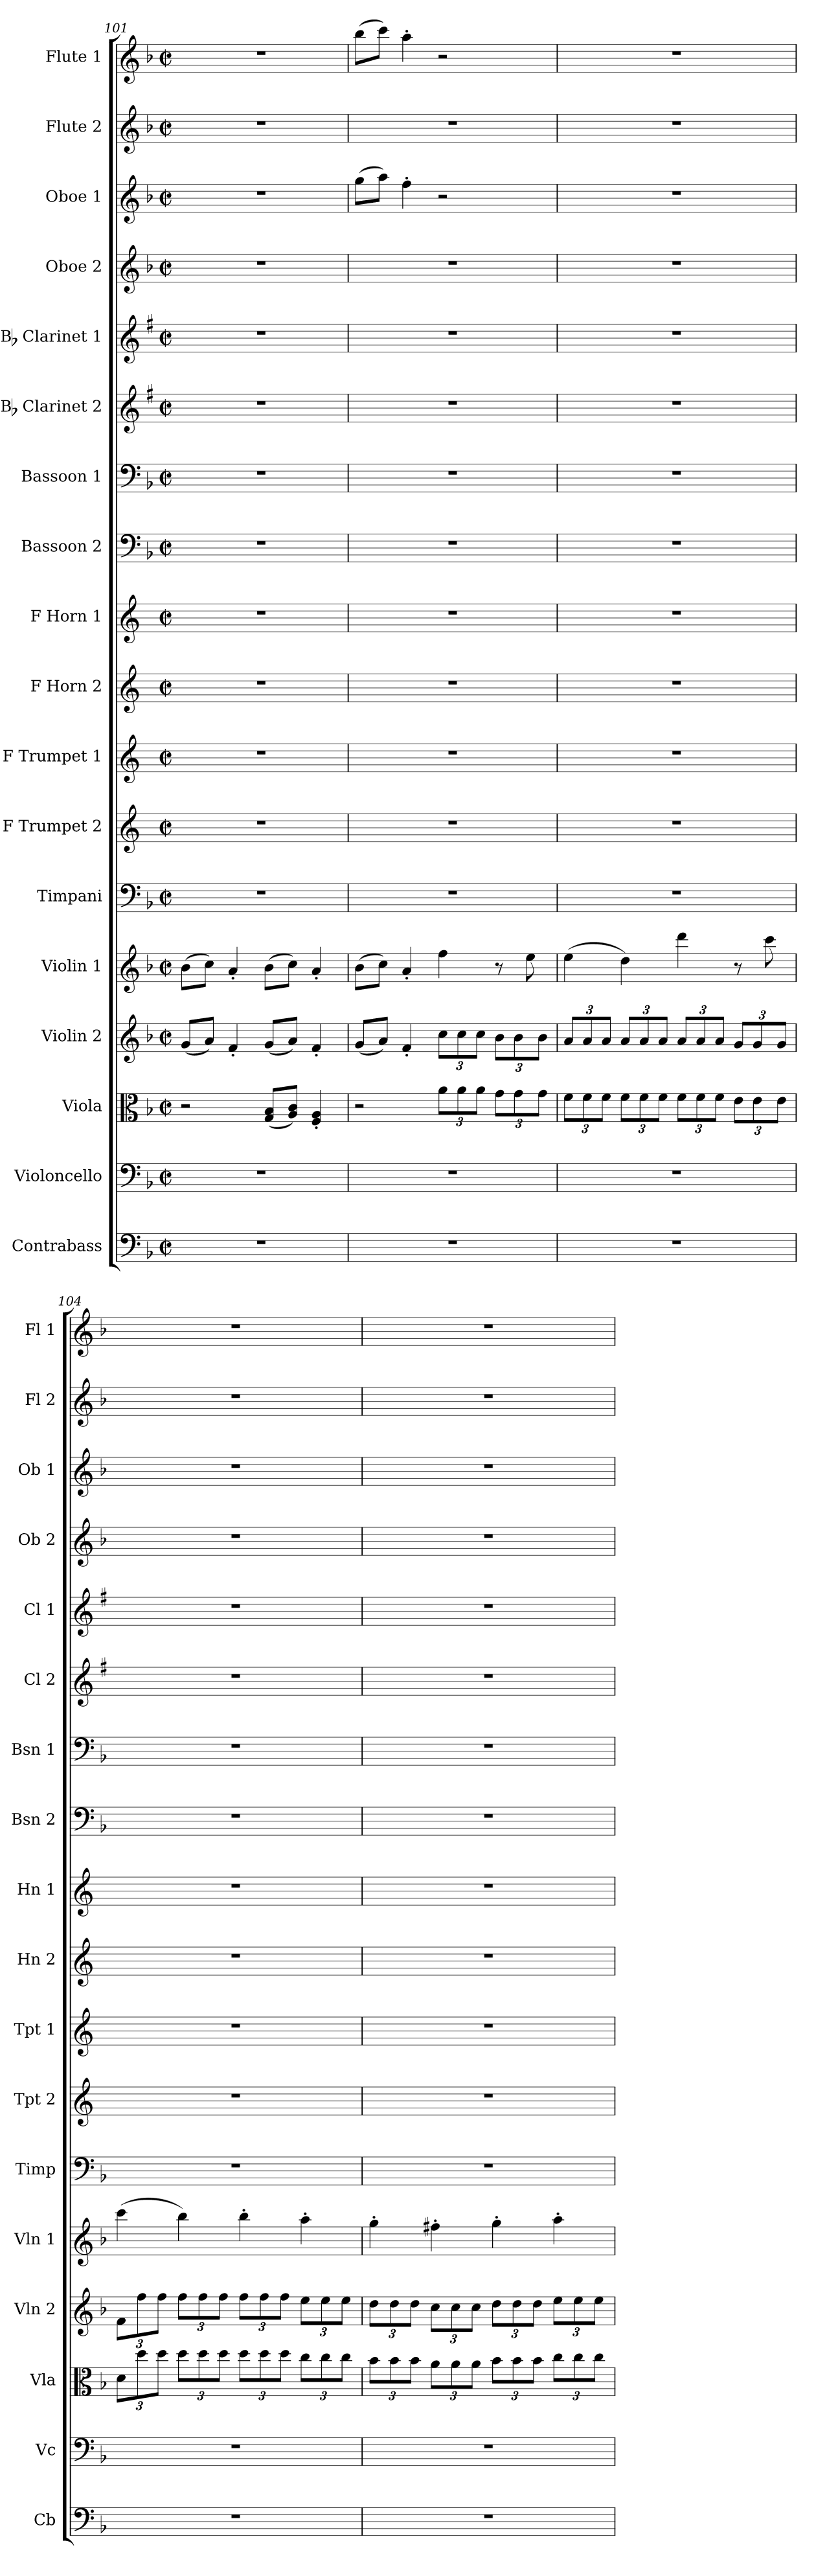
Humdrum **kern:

**kern	**kern	**kern	**kern	**kern	**kern	**kern	**kern	**kern	**kern	**kern	**kern	**kern	**kern	**kern	**kern	**kern	**kern
*part18	*part17	*part16	*part15	*part14	*part13	*part12	*part11	*part10	*part9	*part8	*part7	*part6	*part5	*part4	*part3	*part2	*part1
*staff18	*staff17	*staff16	*staff15	*staff14	*staff13	*staff12	*staff11	*staff10	*staff9	*staff8	*staff7	*staff6	*staff5	*staff4	*staff3	*staff2	*staff1
*I"Contrabass	*I"Violoncello	*I"Viola	*I"Violin 2	*I"Violin 1	*I"Timpani	*I"F Trumpet 2	*I"F Trumpet 1	*I"F Horn 2	*I"F Horn 1	*I"Bassoon 2	*I"Bassoon 1	*I"Bb Clarinet 2	*I"Bb Clarinet 1	*I"Oboe 2	*I"Oboe 1	*I"Flute 2	*I"Flute 1
*I'Cb	*I'Vc	*I'Vla	*I'Vln 2	*I'Vln 1	*I'Timp	*I'Tpt 2	*I'Tpt 1	*I'Hn 2	*I'Hn 1	*I'Bsn 2	*I'Bsn 1	*I'Cl 2	*I'Cl 1	*I'Ob 2	*I'Ob 1	*I'Fl 2	*I'Fl 1
*clefF4	*clefF4	*clefC3	*clefG2	*clefG2	*clefF4	*clefG2	*clefG2	*clefG2	*clefG2	*clefF4	*clefF4	*clefG2	*clefG2	*clefG2	*clefG2	*clefG2	*clefG2
*ITrd7c12	*	*	*	*	*	*ITrd-3c-5	*ITrd-3c-5	*ITrd4c7	*ITrd4c7	*	*	*ITrd1c2	*ITrd1c2	*	*	*	*
*k[b-]	*k[b-]	*k[b-]	*k[b-]	*k[b-]	*k[b-]	*k[b-]	*k[b-]	*k[b-]	*k[b-]	*k[b-]	*k[b-]	*k[b-]	*k[b-]	*k[b-]	*k[b-]	*k[b-]	*k[b-]
*M2/2	*M2/2	*M2/2	*M2/2	*M2/2	*M2/2	*M2/2	*M2/2	*M2/2	*M2/2	*M2/2	*M2/2	*M2/2	*M2/2	*M2/2	*M2/2	*M2/2	*M2/2
*met(c|)	*met(c|)	*met(c|)	*met(c|)	*met(c|)	*met(c|)	*met(c|)	*met(c|)	*met(c|)	*met(c|)	*met(c|)	*met(c|)	*met(c|)	*met(c|)	*met(c|)	*met(c|)	*met(c|)	*met(c|)
=101	=101	=101	=101	=101	=101	=101	=101	=101	=101	=101	=101	=101	=101	=101	=101	=101	=101
1r	1r	2r	(8g/L	(8b-\L	1r	1r	1r	1r	1r	1r	1r	1r	1r	1r	1r	1r	1r
.	.	.	8a/J)	8cc\J)	.	.	.	.	.	.	.	.	.	.	.	.	.
.	.	.	4f'/	4a'/	.	.	.	.	.	.	.	.	.	.	.	.	.
.	.	(8G/ 8B-/L	(8g/L	(8b-\L	.	.	.	.	.	.	.	.	.	.	.	.	.
.	.	8A/ 8c/J)	8a/J)	8cc\J)	.	.	.	.	.	.	.	.	.	.	.	.	.
.	.	4F/' 4A/'	4f'/	4a'/	.	.	.	.	.	.	.	.	.	.	.	.	.
=102	=102	=102	=102	=102	=102	=102	=102	=102	=102	=102	=102	=102	=102	=102	=102	=102	=102
1r	1r	2r	(8g/L	(8b-\L	1r	1r	1r	1r	1r	1r	1r	1r	1r	1r	(8gg\L	1r	(8bb-\L
.	.	.	8a/J)	8cc\J)	.	.	.	.	.	.	.	.	.	.	8aa\J)	.	8ccc\J)
.	.	.	4f'/	4a'/	.	.	.	.	.	.	.	.	.	.	4ff'\	.	4aa'\
*	*	*Xbrackettup	*Xbrackettup	*	*	*	*	*	*	*	*	*	*	*	*	*	*
.	.	12a\L	12cc\L	4ff\	.	.	.	.	.	.	.	.	.	.	2r	.	2r
.	.	12a\	12cc\	.	.	.	.	.	.	.	.	.	.	.	.	.	.
.	.	12a\J	12cc\J	.	.	.	.	.	.	.	.	.	.	.	.	.	.
.	.	12g\L	12b-\L	8r	.	.	.	.	.	.	.	.	.	.	.	.	.
.	.	12g\	12b-\	.	.	.	.	.	.	.	.	.	.	.	.	.	.
.	.	.	.	8ee\	.	.	.	.	.	.	.	.	.	.	.	.	.
.	.	12g\J	12b-\J	.	.	.	.	.	.	.	.	.	.	.	.	.	.
=103	=103	=103	=103	=103	=103	=103	=103	=103	=103	=103	=103	=103	=103	=103	=103	=103	=103
1r	1r	12f\L	12a/L	(4ee\	1r	1r	1r	1r	1r	1r	1r	1r	1r	1r	1r	1r	1r
.	.	12f\	12a/	.	.	.	.	.	.	.	.	.	.	.	.	.	.
.	.	12f\J	12a/J	.	.	.	.	.	.	.	.	.	.	.	.	.	.
.	.	12f\L	12a/L	4dd\)	.	.	.	.	.	.	.	.	.	.	.	.	.
.	.	12f\	12a/	.	.	.	.	.	.	.	.	.	.	.	.	.	.
.	.	12f\J	12a/J	.	.	.	.	.	.	.	.	.	.	.	.	.	.
.	.	12f\L	12a/L	4ddd\	.	.	.	.	.	.	.	.	.	.	.	.	.
.	.	12f\	12a/	.	.	.	.	.	.	.	.	.	.	.	.	.	.
.	.	12f\J	12a/J	.	.	.	.	.	.	.	.	.	.	.	.	.	.
.	.	12e\L	12g/L	8r	.	.	.	.	.	.	.	.	.	.	.	.	.
.	.	12e\	12g/	.	.	.	.	.	.	.	.	.	.	.	.	.	.
.	.	.	.	8ccc\	.	.	.	.	.	.	.	.	.	.	.	.	.
.	.	12e\J	12g/J	.	.	.	.	.	.	.	.	.	.	.	.	.	.
=104	=104	=104	=104	=104	=104	=104	=104	=104	=104	=104	=104	=104	=104	=104	=104	=104	=104
1r	1r	12d\L	12f\L	(4ccc\	1r	1r	1r	1r	1r	1r	1r	1r	1r	1r	1r	1r	1r
.	.	12dd\	12ff\	.	.	.	.	.	.	.	.	.	.	.	.	.	.
.	.	12dd\J	12ff\J	.	.	.	.	.	.	.	.	.	.	.	.	.	.
.	.	12dd\L	12ff\L	4bb-\)	.	.	.	.	.	.	.	.	.	.	.	.	.
.	.	12dd\	12ff\	.	.	.	.	.	.	.	.	.	.	.	.	.	.
.	.	12dd\J	12ff\J	.	.	.	.	.	.	.	.	.	.	.	.	.	.
.	.	12dd\L	12ff\L	4bb-'\	.	.	.	.	.	.	.	.	.	.	.	.	.
.	.	12dd\	12ff\	.	.	.	.	.	.	.	.	.	.	.	.	.	.
.	.	12dd\J	12ff\J	.	.	.	.	.	.	.	.	.	.	.	.	.	.
.	.	12cc\L	12ee\L	4aa'\	.	.	.	.	.	.	.	.	.	.	.	.	.
.	.	12cc\	12ee\	.	.	.	.	.	.	.	.	.	.	.	.	.	.
.	.	12cc\J	12ee\J	.	.	.	.	.	.	.	.	.	.	.	.	.	.
!!LO:PB:g=z
=105	=105	=105	=105	=105	=105	=105	=105	=105	=105	=105	=105	=105	=105	=105	=105	=105	=105
1r	1r	12b-\L	12dd\L	4gg'\	1r	1r	1r	1r	1r	1r	1r	1r	1r	1r	1r	1r	1r
.	.	12b-\	12dd\	.	.	.	.	.	.	.	.	.	.	.	.	.	.
.	.	12b-\J	12dd\J	.	.	.	.	.	.	.	.	.	.	.	.	.	.
.	.	12a\L	12cc\L	4ff#X'\	.	.	.	.	.	.	.	.	.	.	.	.	.
.	.	12a\	12cc\	.	.	.	.	.	.	.	.	.	.	.	.	.	.
.	.	12a\J	12cc\J	.	.	.	.	.	.	.	.	.	.	.	.	.	.
.	.	12b-\L	12dd\L	4gg'\	.	.	.	.	.	.	.	.	.	.	.	.	.
.	.	12b-\	12dd\	.	.	.	.	.	.	.	.	.	.	.	.	.	.
.	.	12b-\J	12dd\J	.	.	.	.	.	.	.	.	.	.	.	.	.	.
.	.	12cc\L	12ee\L	4aa'\	.	.	.	.	.	.	.	.	.	.	.	.	.
.	.	12cc\	12ee\	.	.	.	.	.	.	.	.	.	.	.	.	.	.
.	.	12cc\J	12ee\J	.	.	.	.	.	.	.	.	.	.	.	.	.	.
=	=	=	=	=	=	=	=	=	=	=	=	=	=	=	=	=	=
*-	*-	*-	*-	*-	*-	*-	*-	*-	*-	*-	*-	*-	*-	*-	*-	*-	*-
